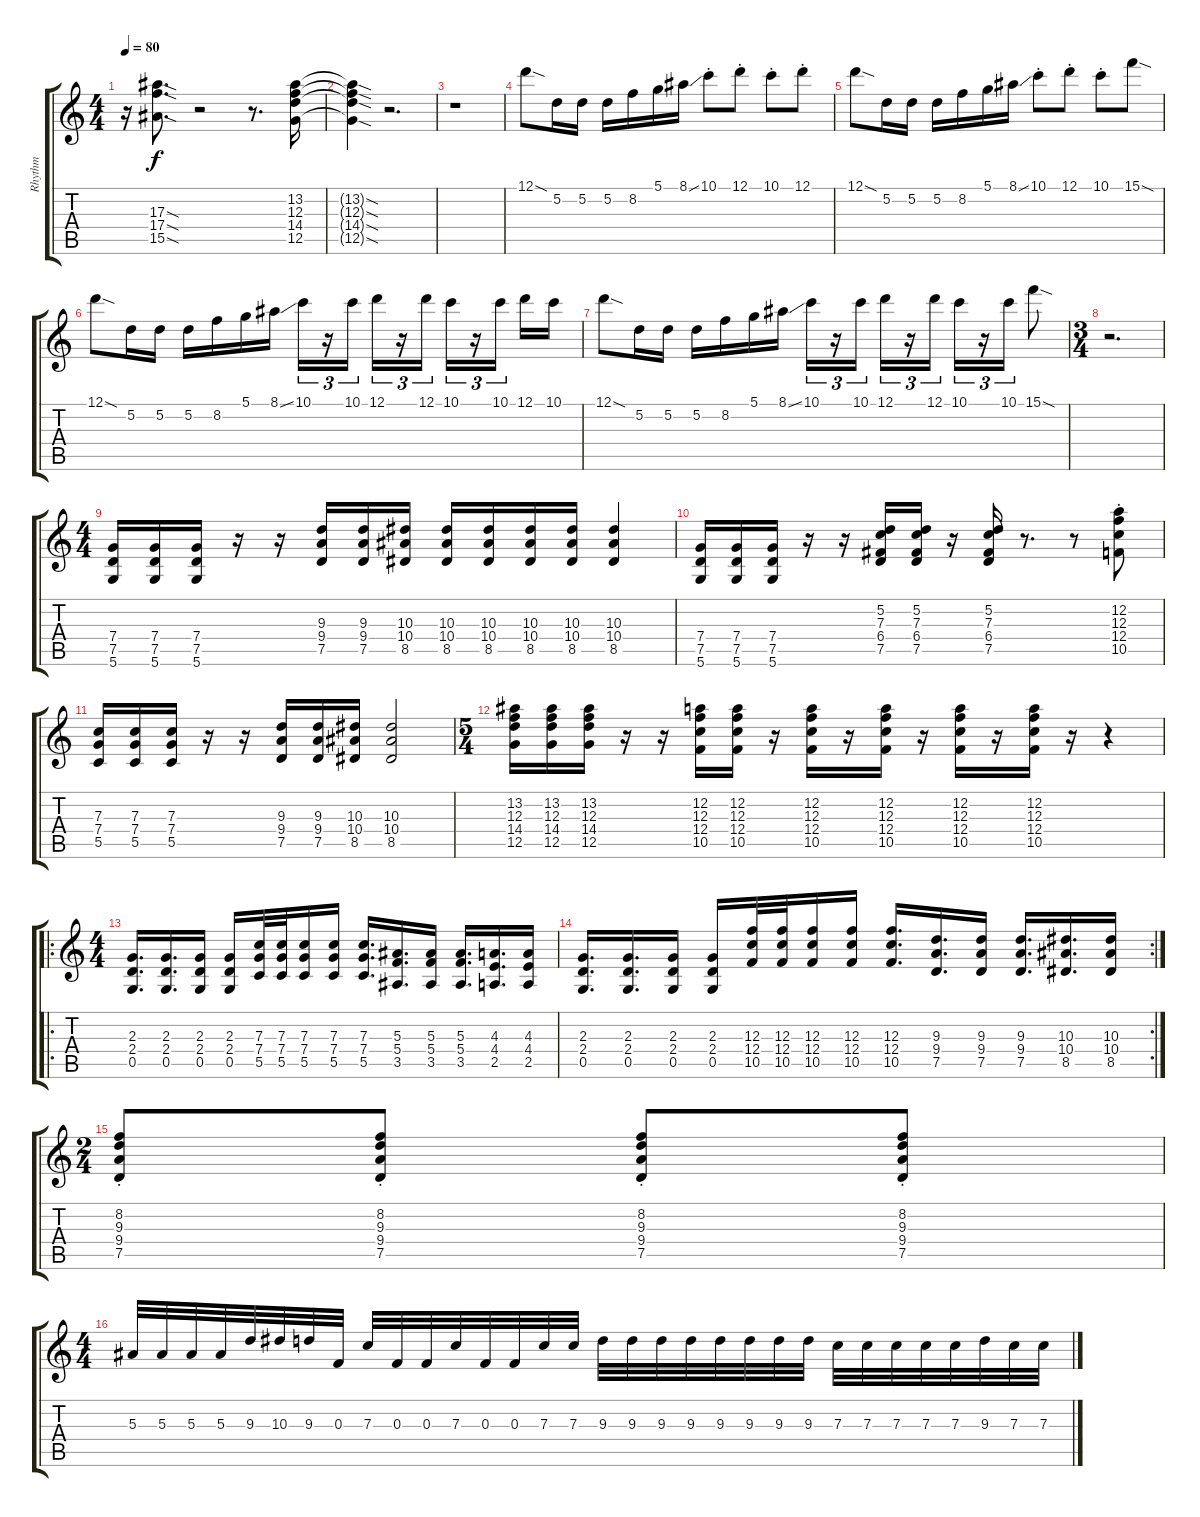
\track ("Rhythm" "Rhythm") {instrument distortionguitar}
\staff {score tabs}
\tuning (D4 A3 F3 C3 G2 D2) {hide}
\ts (4 4)
\tempo 80
\clef g2
\ks c
r.16{dy f} (17.3{sod} 17.4{sod} 15.5{sod}).8{d} r.2 r.8{d} (13.2 12.3 14.4 12.5).16 |
(13.2{sod t} 12.3{sod t} 14.4{sod t} 12.5{sod t}).4 r.2{d} |
r.1 |
12.1{sod}.8 5.2.16 5.2.16 5.2.16 8.2.16 5.1.16 8.1{ss}.16 10.1{st}.8 12.1{st}.8 10.1{st}.8 12.1{st}.8 |
12.1{sod}.8 5.2.16 5.2.16 5.2.16 8.2.16 5.1.16 8.1{ss}.16 10.1{st}.8 12.1{st}.8 10.1{st}.8 15.1{sod}.8 |
12.1{sod}.8 5.2.16 5.2.16 5.2.16 8.2.16 5.1.16 8.1{ss}.16 10.1.16{tu (3 2)} r.16{tu (3 2)} 10.1.16{tu (3 2)} 12.1.16{tu (3 2)} r.16{tu (3 2)} 12.1.16{tu (3 2)} 10.1.16{tu (3 2)} r.16{tu (3 2)} 10.1.16{tu (3 2) beam splitsecondary} 12.1.16 10.1.16 |
12.1{sod}.8 5.2.16 5.2.16 5.2.16 8.2.16 5.1.16 8.1{ss}.16 10.1.16{tu (3 2)} r.16{tu (3 2)} 10.1.16{tu (3 2)} 12.1.16{tu (3 2)} r.16{tu (3 2)} 12.1.16{tu (3 2)} 10.1.16{tu (3 2)} r.16{tu (3 2)} 10.1.16{tu (3 2)} 15.1{sod}.8 |
\ts (3 4)
r.2{d} |
\ts (4 4)
(7.4 7.5 5.6).16 (7.4 7.5 5.6).16 (7.4 7.5 5.6).16 r.16 r.16 (9.3 9.4 7.5).16 (9.3 9.4 7.5).16 (10.3 10.4 8.5).16 (10.3 10.4 8.5).16 (10.3 10.4 8.5).16 (10.3 10.4 8.5).16 (10.3 10.4 8.5).16 (10.3 10.4 8.5).4 |
(7.4 7.5 5.6).16 (7.4 7.5 5.6).16 (7.4 7.5 5.6).16 r.16 r.16 (5.2 7.3 6.4 7.5).16 (5.2 7.3 6.4 7.5).16 r.16 (5.2 7.3 6.4 7.5).16 r.8{d} r.8 (12.2{st} 12.3 12.4 10.5).8 |
(7.3 7.4 5.5).16 (7.3 7.4 5.5).16 (7.3 7.4 5.5).16 r.16 r.16 (9.3 9.4 7.5).16 (9.3 9.4 7.5).16 (10.3 10.4 8.5).16 (10.3 10.4 8.5).2 |
\ts (5 4)
(13.2 12.3 14.4 12.5).16 (13.2 12.3 14.4 12.5).16 (13.2 12.3 14.4 12.5).16 r.16 r.16 (12.2 12.3 12.4 10.5).16 (12.2 12.3 12.4 10.5).16 r.16 (12.2 12.3 12.4 10.5).16 r.16 (12.2 12.3 12.4 10.5).16 r.16 (12.2 12.3 12.4 10.5).16 r.16 (12.2 12.3 12.4 10.5).16 r.16 r.4 |
\ro
\ts (4 4)
(2.3 2.4 0.5).16{d} (2.3 2.4 0.5).16{d} (2.3 2.4 0.5).16 (2.3 2.4 0.5).16 (7.3 7.4 5.5).32 (7.3 7.4 5.5).32 (7.3 7.4 5.5).16 (7.3 7.4 5.5).16 (7.3 7.4 5.5).16{d} (5.3 5.4 3.5).16{d} (5.3 5.4 3.5).16 (5.3 5.4 3.5).16{d} (4.3 4.4 2.5).16{d} (4.3 4.4 2.5).16 |
\rc 2
(2.3 2.4 0.5).16{d} (2.3 2.4 0.5).16{d} (2.3 2.4 0.5).16 (2.3 2.4 0.5).16 (12.3 12.4 10.5).32 (12.3 12.4 10.5).32 (12.3 12.4 10.5).16 (12.3 12.4 10.5).16 (12.3 12.4 10.5).16{d} (9.3 9.4 7.5).16{d} (9.3 9.4 7.5).16 (9.3 9.4 7.5).16{d} (10.3 10.4 8.5).16{d} (10.3 10.4 8.5).16 |
\ts (2 4)
(8.2 9.3 9.4 7.5{st}).8 (8.2 9.3 9.4 7.5{st}).8 (8.2 9.3 9.4{st} 7.5).8 (8.2 9.3 9.4 7.5{st}).8 |
\ts (4 4)
5.3.32 5.3.32 5.3.32 5.3.32 9.3.32 10.3.32 9.3.32 0.3.32 7.3.32 0.3.32 0.3.32 7.3.32 0.3.32 0.3.32 7.3.32 7.3.32 9.3.32 9.3.32 9.3.32 9.3.32 9.3.32 9.3.32 9.3.32 9.3.32 7.3.32 7.3.32 7.3.32 7.3.32 7.3.32 9.3.32 7.3.32 7.3.32
